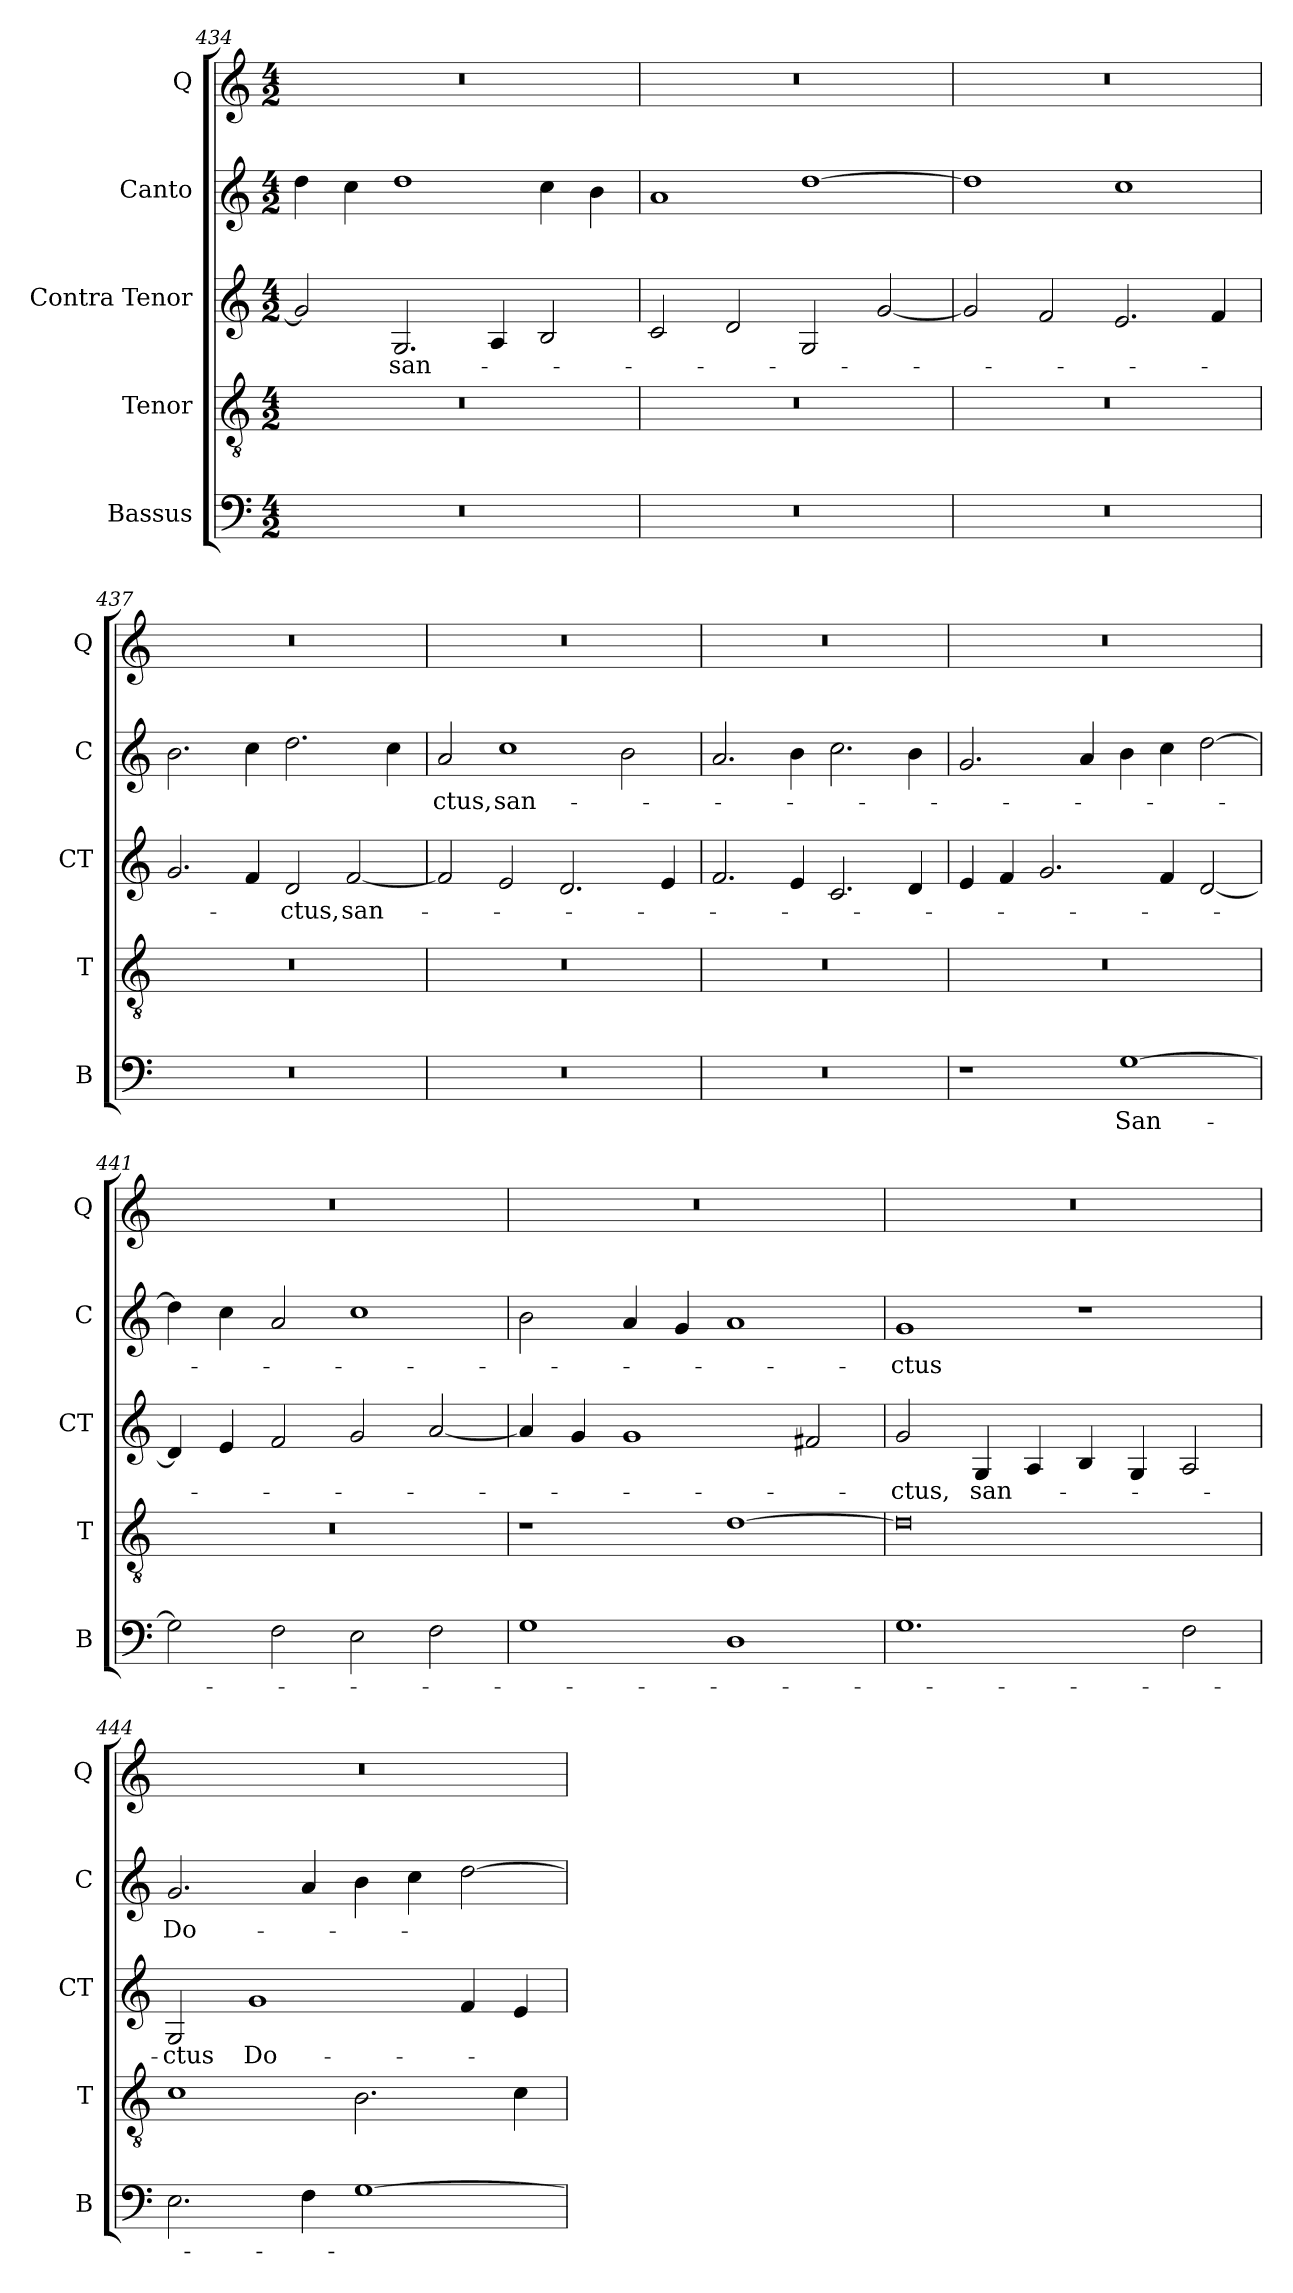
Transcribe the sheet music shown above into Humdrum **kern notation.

**kern	**text	**kern	**kern	**text	**kern	**text	**kern
*part5	*part5	*part4	*part3	*part3	*part2	*part2	*part1
*staff5	*staff5	*staff4	*staff3	*staff3	*staff2	*staff2	*staff1
*I"Bassus	*	*I"Tenor	*I"Contra Tenor	*	*I"Canto	*	*I"Q
*I'B	*	*I'T	*I'CT	*	*I'C	*	*I'Q
!!LO:LB:g=z
*clefF4	*	*clefGv2	*clefG2	*	*clefG2	*	*clefG2
*k[]	*	*k[]	*k[]	*	*k[]	*	*k[]
*C:	*	*C:	*C:	*	*C:	*	*C:
*M4/2	*	*M4/2	*M4/2	*	*M4/2	*	*M4/2
=434	=434	=434	=434	=434	=434	=434	=434
0r	.	0r	2g/]	.	4dd\	.	0r
.	.	.	.	.	4cc\	.	.
!	!	!	!	!LO:LY:b	!	!	!
.	.	.	2.G/	san-	1dd	.	.
.	.	.	4A/	.	.	.	.
.	.	.	2B/	.	4cc\	.	.
.	.	.	.	.	4b\	.	.
=435	=435	=435	=435	=435	=435	=435	=435
0r	.	0r	2c/	.	1a	.	0r
.	.	.	2d/	.	.	.	.
.	.	.	2G/	.	[1dd	.	.
.	.	.	[2g/	.	.	.	.
=436	=436	=436	=436	=436	=436	=436	=436
0r	.	0r	2g/]	.	1dd]	.	0r
.	.	.	2f/	.	.	.	.
.	.	.	2.e/	.	1cc	.	.
.	.	.	4f/	.	.	.	.
=437	=437	=437	=437	=437	=437	=437	=437
0r	.	0r	2.g/	.	2.b\	.	0r
.	.	.	4f/	.	4cc\	.	.
!	!	!	!	!LO:LY:b	!	!	!
.	.	.	2d/	-ctus,	2.dd\	.	.
!	!	!	!	!LO:LY:b	!	!	!
.	.	.	[2f/	san-	.	.	.
.	.	.	.	.	4cc\	.	.
=438	=438	=438	=438	=438	=438	=438	=438
!	!	!	!	!	!	!LO:LY:b	!
0r	.	0r	2f/]	.	2a/	-ctus,	0r
!	!	!	!	!	!	!LO:LY:b	!
.	.	.	2e/	.	1cc	san-	.
.	.	.	2.d/	.	.	.	.
.	.	.	.	.	2b\	.	.
.	.	.	4e/	.	.	.	.
!!LO:LB:g=z
=439	=439	=439	=439	=439	=439	=439	=439
0r	.	0r	2.f/	.	2.a/	.	0r
.	.	.	4e/	.	4b\	.	.
.	.	.	2.c/	.	2.cc\	.	.
.	.	.	4d/	.	4b\	.	.
=440	=440	=440	=440	=440	=440	=440	=440
1r	.	0r	4e/	.	2.g/	.	0r
.	.	.	4f/	.	.	.	.
.	.	.	2.g/	.	.	.	.
.	.	.	.	.	4a/	.	.
!	!LO:LY:b	!	!	!	!	!	!
[1G	San-	.	.	.	4b\	.	.
.	.	.	4f/	.	4cc\	.	.
.	.	.	[2d/	.	[2dd\	.	.
=441	=441	=441	=441	=441	=441	=441	=441
2G\]	.	0r	4d/]	.	4dd\]	.	0r
.	.	.	4e/	.	4cc\	.	.
2F\	.	.	2f/	.	2a/	.	.
2E\	.	.	2g/	.	1cc	.	.
2F\	.	.	[2a/	.	.	.	.
=442	=442	=442	=442	=442	=442	=442	=442
1G	.	1r	4a/]	.	2b\	.	0r
.	.	.	4g/	.	.	.	.
.	.	.	1g	.	4a/	.	.
.	.	.	.	.	4g/	.	.
1D	.	[1d	.	.	1a	.	.
.	.	.	2f#X/	.	.	.	.
!!LO:PB:g=z
=443	=443	=443	=443	=443	=443	=443	=443
!	!	!	!	!LO:LY:b	!	!	!
!	!	!	!	!	!	!LO:LY:b	!
1.G	.	0d]	2g/	-ctus,	1g	-ctus	0r
!	!	!	!	!LO:LY:b	!	!	!
.	.	.	4G/	san-	.	.	.
.	.	.	4A/	.	.	.	.
.	.	.	4B/	.	1r	.	.
.	.	.	4G/	.	.	.	.
2F\	.	.	2A/	.	.	.	.
=444	=444	=444	=444	=444	=444	=444	=444
!	!	!	!	!LO:LY:b	!	!	!
!	!	!	!	!	!	!LO:LY:b	!
2.E\	.	1c	2G/	-ctus	2.g/	Do-	0r
!	!	!	!	!LO:LY:b	!	!	!
.	.	.	1g	Do-	.	.	.
4F\	.	.	.	.	4a/	.	.
[1G	.	2.B\	.	.	4b\	.	.
.	.	.	.	.	4cc\	.	.
.	.	.	4f/	.	[2dd\	.	.
.	.	4c\	4e/	.	.	.	.
=	=	=	=	=	=	=	=
*-	*-	*-	*-	*-	*-	*-	*-
